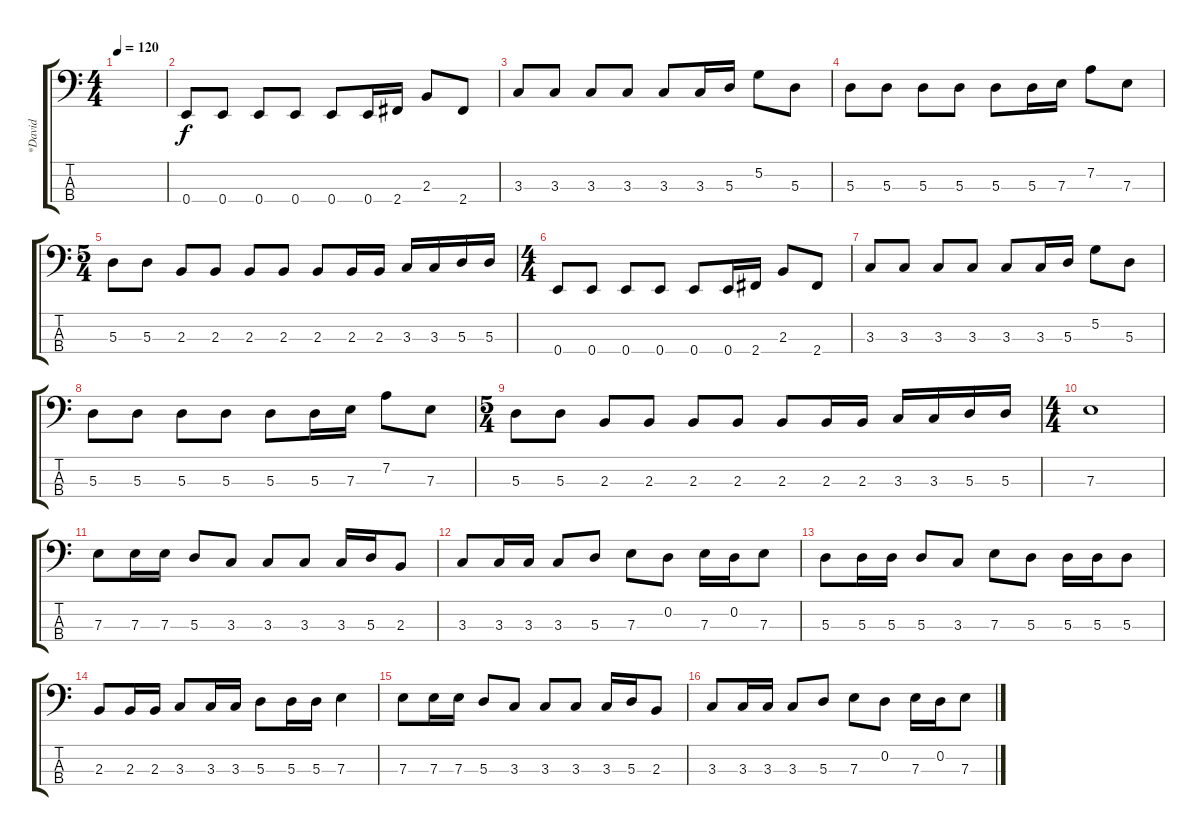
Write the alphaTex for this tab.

\track ("*David" "*David") {instrument electricbasspick}
\staff {score tabs}
\tuning (G2 D2 A1 E1) {hide}
\ts (4 4)
\tempo 120
\clef f4
\ks c
|
0.4.8 0.4.8 0.4.8 0.4.8 0.4.8 0.4.16 2.4.16 2.3.8 2.4.8 |
3.3.8 3.3.8 3.3.8 3.3.8 3.3.8 3.3.16 5.3.16 5.2.8 5.3.8 |
5.3.8 5.3.8 5.3.8 5.3.8 5.3.8 5.3.16 7.3.16 7.2.8 7.3.8 |
\ts (5 4)
5.3.8 5.3.8 2.3.8 2.3.8 2.3.8 2.3.8 2.3.8 2.3.16 2.3.16 3.3.16 3.3.16 5.3.16 5.3.16 |
\ts (4 4)
0.4.8 0.4.8 0.4.8 0.4.8 0.4.8 0.4.16 2.4.16 2.3.8 2.4.8 |
3.3.8 3.3.8 3.3.8 3.3.8 3.3.8 3.3.16 5.3.16 5.2.8 5.3.8 |
5.3.8 5.3.8 5.3.8 5.3.8 5.3.8 5.3.16 7.3.16 7.2.8 7.3.8 |
\ts (5 4)
5.3.8 5.3.8 2.3.8 2.3.8 2.3.8 2.3.8 2.3.8 2.3.16 2.3.16 3.3.16 3.3.16 5.3.16 5.3.16 |
\ts (4 4)
7.3.1{dy f} |
7.3.8 7.3.16 7.3.16 5.3.8 3.3.8 3.3.8 3.3.8 3.3.16 5.3.16 2.3.8 |
3.3.8 3.3.16 3.3.16 3.3.8 5.3.8 7.3.8 0.2.8 7.3.16 0.2.16 7.3.8 |
5.3.8 5.3.16 5.3.16 5.3.8 3.3.8 7.3.8 5.3.8 5.3.16 5.3.16 5.3.8 |
2.3.8 2.3.16 2.3.16 3.3.8 3.3.16 3.3.16 5.3.8 5.3.16 5.3.16 7.3.4 |
7.3.8 7.3.16 7.3.16 5.3.8 3.3.8 3.3.8 3.3.8 3.3.16 5.3.16 2.3.8 |
3.3.8 3.3.16 3.3.16 3.3.8 5.3.8 7.3.8 0.2.8 7.3.16 0.2.16 7.3.8
